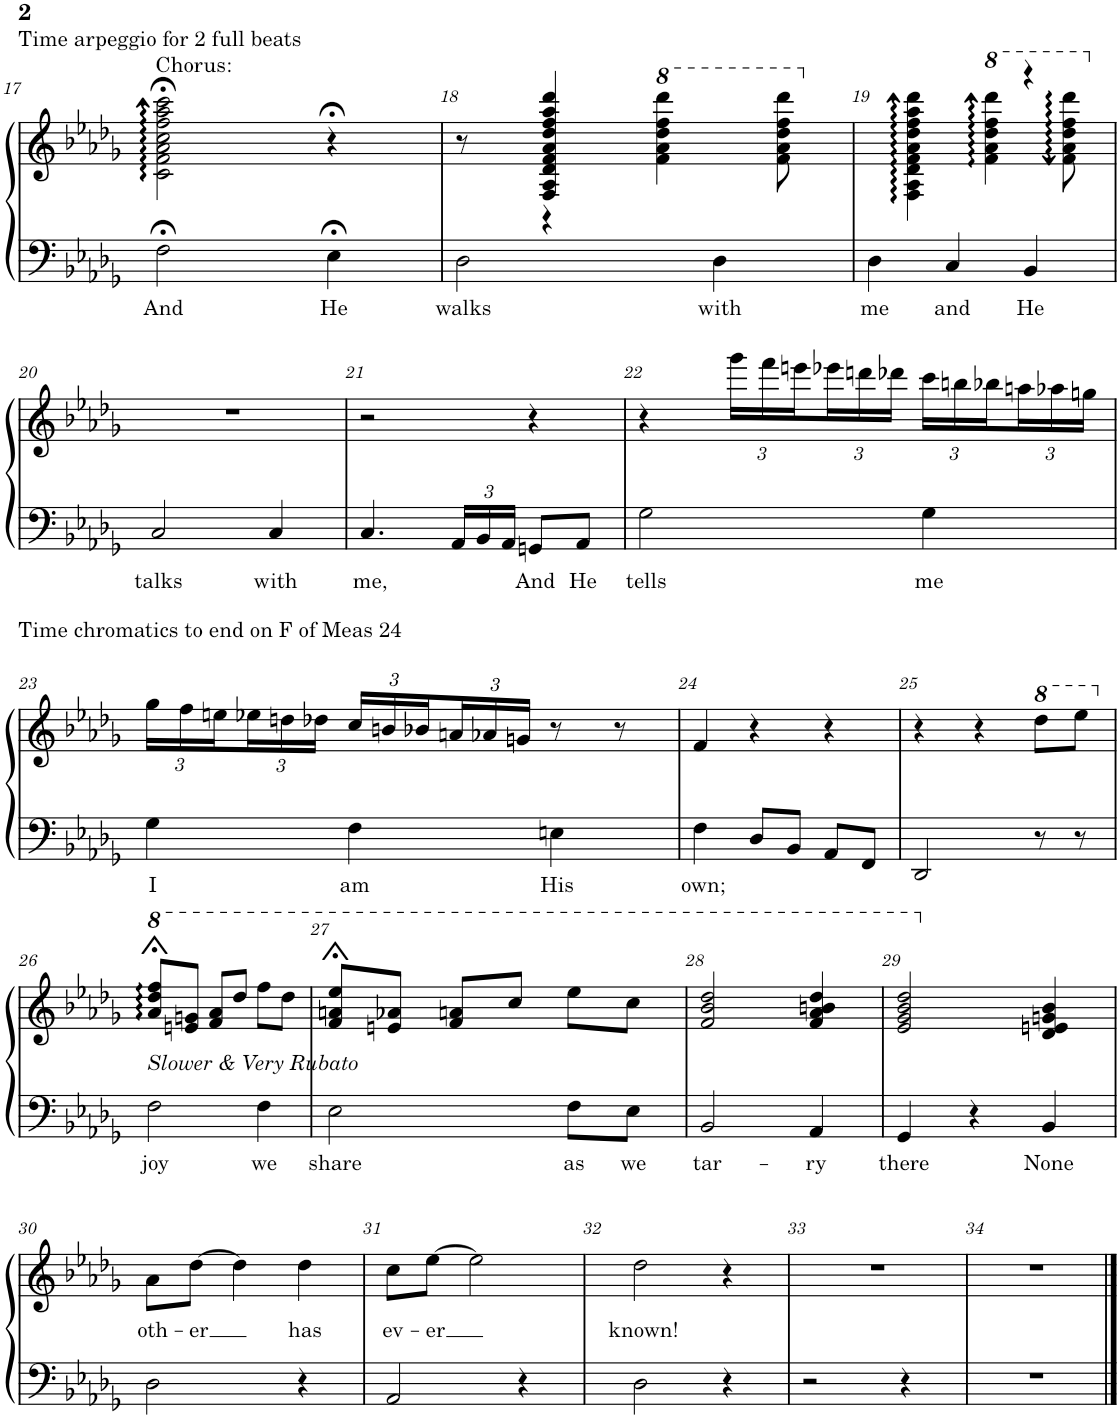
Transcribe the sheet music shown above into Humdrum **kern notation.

**kern	**text	**kern	**text
*part1	*part1	*part1	*part1
*staff2	*staff2	*staff1	*staff1
*I"Piano	*	*	*
*I'Pno.	*	*	*
!!LO:PB:g=z
*clefF4	*	*clefG2	*
*k[b-e-a-d-g-]	*	*k[b-e-a-d-g-]	*
*M3/4	*	*M3/4	*
=17	=17	=17	=17
!	!	!LO:TX:a:t=Time arpeggio for 2 full beats	!
!	!	!LO:TX:a:t=Chorus&colon;	!
!LO:TX:a:t=Time arpeggio for 2 full beats	!	!	!
!	!LO:LY:b	!	!
2F;<\	And	2c\;< 2f\;< 2a-\;< 2cc\;< 2ff\;< 2aa-\;< 2ccc\;<	.
!	!LO:LY:b	!	!
4E-;<\	He	4r;<	.
=18	=18	=18	=18
!	!LO:LY:b	!	!
*	*	*^	*
2D-\	walks	8r	8ryy	.
.	.	4F/ 4A-/ 4d-/ 4f/ 4a-/ 4dd-/ 4ff/ 4aa-/ 4ddd-/	4r	.
*	*	*8va	*	*
.	.	4ff\ 4aa-\ 4ddd-\ 4fff\ 4dddd-\	4.ryy	.
!	!LO:LY:b	!	!	!
4D-\	with	.	.	.
.	.	8ff\ 8aa-\ 8ddd-\ 8fff\ 8dddd-\	.	.
=19	=19	=19	=19	=19
!	!LO:LY:b	!	!	!
*	*	*X8va	*	*
4D-\	me	8ryy	8ryy	.
.	.	4ryy	4F\ 4A-\ 4d-\ 4f\ 4a-\ 4dd-\ 4ff\ 4aa-\ 4ddd-\	.
!	!LO:LY:b	!	!	!
4C/	and	.	.	.
*	*	*8va	*	*
.	.	8ryy	4ff\ 4aa-\ 4ddd-\ 4fff\ 4dddd-\	.
!	!LO:LY:b	!	!	!
4BB-/	He	4r	.	.
.	.	.	8ff\ 8aa-\ 8ddd-\ 8fff\ 8dddd-\	.
!!LO:LB:g=z
=20	=20	=20	=20	=20
!	!LO:LY:b	!	!	!
*	*	*v	*v	*
*	*	*X8va	*
2C/	talks	2.r	.
!	!LO:LY:b	!	!
4C/	with	.	.
=21	=21	=21	=21
!	!LO:LY:b	!	!
4.C/	me,	2r	.
*Xbrackettup	*	*	*
24AA-/LL	.	.	.
24BB-/	.	.	.
24AA-/JJ	.	.	.
!	!LO:LY:b	!	!
8GGn/L	And	4r	.
!	!LO:LY:b	!	!
8AA-/J	He	.	.
=22	=22	=22	=22
!	!LO:LY:b	!	!
2G-\	tells	4r	.
*	*	*Xbrackettup	*
.	.	24ggg-\LL	.
.	.	24fff\	.
.	.	24eeen\	.
.	.	24eee-X\	.
.	.	24dddn\	.
.	.	24ddd-X\JJ	.
!	!LO:LY:b	!	!
4G-\	me	24ccc\LL	.
.	.	24bbn\	.
.	.	24bb-X\	.
.	.	24aan\	.
.	.	24aa-X\	.
.	.	24ggn\JJ	.
!!LO:LB:g=z
=23	=23	=23	=23
!	!	!LO:TX:a:t=Time chromatics to end on F of Meas 24	!
!LO:TX:a:t=Time chromatics to end on F of Meas 24	!	!	!
!	!LO:LY:b	!	!
4G-\	I	24gg-\LL	.
.	.	24ff\	.
.	.	24een\	.
.	.	24ee-X\	.
.	.	24ddn\	.
.	.	24dd-X\JJ	.
!	!LO:LY:b	!	!
4F\	am	24cc/LL	.
.	.	24bn/	.
.	.	24b-X/	.
.	.	24an/	.
.	.	24a-X/	.
.	.	24gn/JJ	.
!	!LO:LY:b	!	!
4En\	His	8r	.
.	.	8r	.
=24	=24	=24	=24
!	!LO:LY:b	!	!
4F\	own;	4f/	.
8D-/L	.	4r	.
8BB-/J	.	.	.
8AA-/L	.	4r	.
8FF/J	.	.	.
=25	=25	=25	=25
2DD-/	.	4r	.
.	.	4r	.
*	*	*8va	*
8r	.	8ddd-\L	.
8r	.	8eee-\J	.
!!LO:LB:g=z
=26	=26	=26	=26
!	!LO:LY:b	!	!
*	*	*X8va	*
*	*	*8va	*
!	!	!LO:TX:b:i:t=Slower & Very Rubato	!
2F\	joy	8aa-/;< 8ddd-/;< 8fff/;<L	.
.	.	8een/ 8ggn/J	.
.	.	8ff/ 8aa-/L	.
.	.	8ddd-/J	.
!	!LO:LY:b	!	!
4F\	we	8fff\L	.
.	.	8ddd-\J	.
=27	=27	=27	=27
!	!LO:LY:b	!	!
2E-\	share	8ff/;< 8aan/;< 8eee-/;<L	.
.	.	8een/ 8aa-X/J	.
.	.	8ff/ 8aan/L	.
.	.	8ccc/J	.
!	!LO:LY:b	!	!
8F\L	as	8eee-\L	.
!	!LO:LY:b	!	!
8E-\J	we	8ccc\J	.
=28	=28	=28	=28
!	!LO:LY:b	!	!
2BB-/	tar-	2ff/ 2bb-/ 2ddd-/	.
!	!LO:LY:b	!	!
4AA-/	-ry	4ff/ 4aa-/ 4bbn/ 4ddd-/	.
=29	=29	=29	=29
!	!LO:LY:b	!	!
4GG-/	there	2ee-/ 2gg-/ 2bb-/ 2ddd-/	.
4r	.	.	.
!	!LO:LY:b	!	!
*	*	*X8va	*
4BB-/	None	4d-/ 4en/ 4gn/ 4b-/	.
!!LO:LB:g=z
=30	=30	=30	=30
!	!	!	!LO:LY:b
2D-\	.	8a-\L	oth-
!	!	!	!LO:LY:b
.	.	[8dd-\J	er
.	.	4dd-\]	.
!	!	!	!LO:LY:b
4r	.	4dd-\	has
=31	=31	=31	=31
!	!	!	!LO:LY:b
2AA-/	.	8cc\L	ev-
!	!	!	!LO:LY:b
.	.	[8ee-\J	-er
.	.	2ee-\]	.
4r	.	.	.
=32	=32	=32	=32
!	!	!	!LO:LY:b
2D-\	.	2dd-\	known!
4r	.	4r	.
=33	=33	=33	=33
2r	.	2.r	.
4r	.	.	.
=34	=34	=34	=34
2.r	.	2.r	.
==	==	==	==
*-	*-	*-	*-
